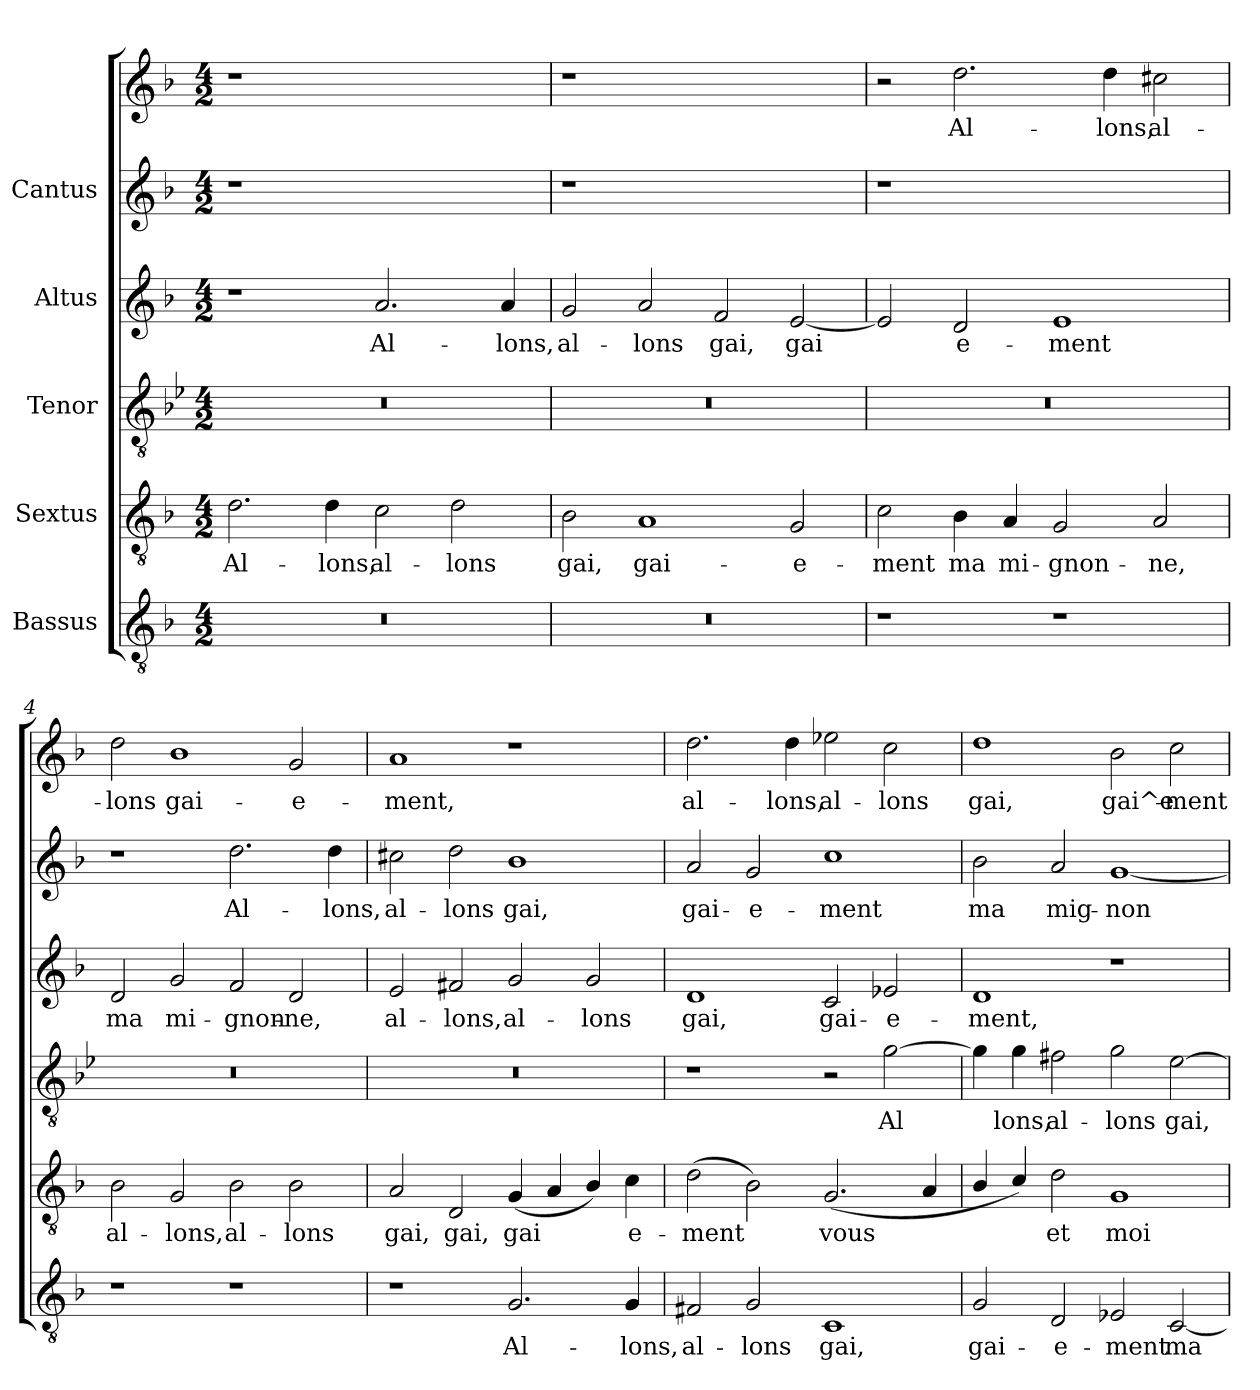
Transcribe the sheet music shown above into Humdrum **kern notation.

**kern	**text	**kern	**text	**kern	**text	**kern	**text	**kern	**text	**kern	**text
*part5	*part5	*part4	*part4	*part3	*part3	*part2	*part2	*part1	*part1	*part1	*part1
*staff6	*staff6	*staff5	*staff5	*staff4	*staff4	*staff3	*staff3	*staff2	*staff2	*staff1	*staff1
*I"Bassus	*	*I"Sextus	*	*I"Tenor	*	*I"Altus	*	*I"Cantus	*	*	*
!!LO:PB:g=z
*stria5	*	*stria5	*	*stria5	*	*stria5	*	*stria5	*	*stria5	*
*clefGv2	*	*clefGv2	*	*clefGv2	*	*clefG2	*	*clefG2	*	*clefG2	*
*k[b-]	*	*k[b-]	*	*k[b-e-]	*	*k[b-]	*	*k[b-]	*	*k[b-]	*
*F:	*	*F:	*	*B-:	*	*F:	*	*F:	*	*F:	*
*M4/2	*	*M4/2	*	*M4/2	*	*M4/2	*	*M4/2	*	*M4/2	*
*MM156	*	*MM156	*	*MM156	*	*MM156	*	*MM156	*	*MM156	*
=1	=1	=1	=1	=1	=1	=1	=1	=1	=1	=1	=1
!	!	!	!LO:LY:b:cj	!	!	!	!	!	!	!	!
0r	.	2.d\	Al-	0r	.	1r	.	1r	.	1r	.
!	!	!	!LO:LY:b:cj	!	!	!	!	!	!	!	!
.	.	4d\	-lons,	.	.	.	.	.	.	.	.
!	!	!	!LO:LY:b:cj	!	!	!	!LO:LY:b:cj	!	!	!	!
.	.	2c\	al-	.	.	2.a/	Al-	1ryy	.	1ryy	.
!	!	!	!LO:LY:b:cj	!	!	!	!	!	!	!	!
.	.	2d\	-lons	.	.	.	.	.	.	.	.
!	!	!	!	!	!	!	!LO:LY:b:cj	!	!	!	!
.	.	.	.	.	.	4a/	-lons,	.	.	.	.
=2	=2	=2	=2	=2	=2	=2	=2	=2	=2	=2	=2
!	!	!	!LO:LY:b:cj	!	!	!	!LO:LY:b:cj	!	!	!	!
0r	.	2B-\	gai,	0r	.	2g/	al-	1r	.	1r	.
!	!	!	!LO:LY:b:cj	!	!	!	!LO:LY:b:cj	!	!	!	!
.	.	1A	gai-	.	.	2a/	-lons	.	.	.	.
!	!	!	!	!	!	!	!LO:LY:b:cj	!	!	!	!
.	.	.	.	.	.	2f/	gai,	1ryy	.	1ryy	.
!	!	!	!LO:LY:b:cj	!	!	!	!LO:LY:b:cj	!	!	!	!
.	.	2G/	-e-	.	.	[<2e/	gai-	.	.	.	.
=3	=3	=3	=3	=3	=3	=3	=3	=3	=3	=3	=3
!	!	!	!LO:LY:b:cj	!	!	!	!LO:LY:b:cj	!	!	!	!
1r	.	2c\	-ment	0r	.	2e/]	-	1r	.	2r	.
!	!	!	!LO:LY:b:cj	!	!	!	!LO:LY:b:cj	!	!	!	!LO:LY:b:cj
.	.	4B-\	ma	.	.	2d/	e-	.	.	2.dd\	Al-
!	!	!	!LO:LY:b:cj	!	!	!	!	!	!	!	!
.	.	4A/	mi-	.	.	.	.	.	.	.	.
!	!	!	!LO:LY:b:cj	!	!	!	!LO:LY:b:cj	!	!	!	!
1r	.	2G/	-gnon-	.	.	1e	-ment	1ryy	.	.	.
!	!	!	!	!	!	!	!	!	!	!	!LO:LY:b:cj
.	.	.	.	.	.	.	.	.	.	4dd\	-lons,
!	!	!	!LO:LY:b:cj	!	!	!	!	!	!	!	!LO:LY:b:cj
.	.	2A/	-ne,	.	.	.	.	.	.	2cc#X\	al-
!!LO:LB:g=z
=4	=4	=4	=4	=4	=4	=4	=4	=4	=4	=4	=4
!	!	!	!LO:LY:b:cj	!	!	!	!LO:LY:b:cj	!	!	!	!LO:LY:b:cj
1r	.	2B-\	al-	0r	.	2d/	ma	1r	.	2dd\	-lons
!	!	!	!LO:LY:b:cj	!	!	!	!LO:LY:b:cj	!	!	!	!LO:LY:b:cj
.	.	2G/	-lons,	.	.	2g/	mi-	.	.	1b-	gai-
!	!	!	!LO:LY:b:cj	!	!	!	!LO:LY:b:cj	!	!LO:LY:b:cj	!	!
1r	.	2B-\	al-	.	.	2f/	-gnon-	2.dd\	-Al-	.	.
!	!	!	!LO:LY:b:cj	!	!	!	!LO:LY:b:cj	!	!	!	!LO:LY:b:cj
.	.	2B-\	-lons	.	.	2d/	-ne,	.	.	2g/	-e-
!	!	!	!	!	!	!	!	!	!LO:LY:b:cj	!	!
.	.	.	.	.	.	.	.	4dd\	-lons,	.	.
=5	=5	=5	=5	=5	=5	=5	=5	=5	=5	=5	=5
!	!	!	!LO:LY:b:cj	!	!	!	!LO:LY:b:cj	!	!LO:LY:b:cj	!	!LO:LY:b:cj
1r	.	2A/	gai,	0r	.	2e/	al-	2cc#X\	al-	1a	ment,
!	!	!	!LO:LY:b:cj	!	!	!	!LO:LY:b:cj	!	!LO:LY:b:cj	!	!
.	.	2D/	gai,	.	.	2f#X/	-lons,	2dd\	-lons	.	.
!	!LO:LY:b:cj	!	!LO:LY:b:cj	!	!	!	!LO:LY:b:cj	!	!LO:LY:b:cj	!	!
2.G/	Al-	(<4G/	gai-	.	.	2g/	al-	1b-	gai,	1r	.
!	!	!	!LO:LY:b:cj	!	!	!	!	!	!	!	!
.	.	4A/	-	.	.	.	.	.	.	.	.
!	!	!	!LO:LY:b:cj	!	!	!	!LO:LY:b:cj	!	!	!	!
.	.	4B-/)	.	.	.	2g/	-lons	.	.	.	.
!	!LO:LY:b:cj	!	!LO:LY:b:cj	!	!	!	!	!	!	!	!
4G/	-lons,	4c\	e-	.	.	.	.	.	.	.	.
=6	=6	=6	=6	=6	=6	=6	=6	=6	=6	=6	=6
!	!LO:LY:b:cj	!	!LO:LY:b:cj	!	!	!	!LO:LY:b:cj	!	!LO:LY:b:cj	!	!LO:LY:b:cj
2F#X/	al-	(>2d\	-ment	1r	.	1d	gai,	2a/	gai-	2.dd\	al-
!	!LO:LY:b:cj	!	!LO:LY:b:cj	!	!	!	!	!	!LO:LY:b:cj	!	!
2G/	-lons	2B-\)	.	.	.	.	.	2g/	-e-	.	.
!	!	!	!	!	!	!	!	!	!	!	!LO:LY:b:cj
.	.	.	.	.	.	.	.	.	.	4dd\	-lons,
!	!LO:LY:b:cj	!	!LO:LY:b:cj	!	!	!	!LO:LY:b:cj	!	!LO:LY:b:cj	!	!LO:LY:b:cj
1C	gai,	(<2.G/	vous	2r	.	2c/	gai-	1cc	-ment	2ee-X\	al-
!	!	!	!	!	!LO:LY:b:cj	!	!LO:LY:b:cj	!	!	!	!LO:LY:b:cj
.	.	.	.	[>2g\	Al-	2e-X/	-e-	.	.	2cc\	-lons
!	!	!	!LO:LY:b:cj	!	!	!	!	!	!	!	!
.	.	4A/	.	.	.	.	.	.	.	.	.
!!LO:LB:g=z
=7	=7	=7	=7	=7	=7	=7	=7	=7	=7	=7	=7
!	!LO:LY:b:cj	!	!LO:LY:b:cj	!	!LO:LY:b:cj	!	!LO:LY:b:cj	!	!LO:LY:b:cj	!	!LO:LY:b:cj
2G/	gai-	4B-/	.	4g\]	-	1d	-ment,	2b-\	ma	1dd	gai,
!	!	!	!LO:LY:b:cj	!	!LO:LY:b:cj	!	!	!	!	!	!
.	.	4c/)	.	4g\	lons,	.	.	.	.	.	.
!	!LO:LY:b:cj	!	!LO:LY:b:cj	!	!LO:LY:b:cj	!	!	!	!LO:LY:b:cj	!	!
2D/	-e-	2d\	et	2f#X\	al-	.	.	2a/	mig-	.	.
!	!LO:LY:b:cj	!	!LO:LY:b:cj	!	!LO:LY:b:cj	!	!	!	!LO:LY:b:cj	!	!LO:LY:b:cj
2E-X/	-ment	1G	moi	2g\	-lons	1r	.	[<1g	-non-	2b-\	gai^e-
!	!LO:LY:b:cj	!	!	!	!LO:LY:b:cj	!	!	!	!	!	!LO:LY:b:cj
[<2C/	ma	.	.	[>2e-\	gai,	.	.	.	.	2cc\	-ment
=	=	=	=	=	=	=	=	=	=	=	=
*-	*-	*-	*-	*-	*-	*-	*-	*-	*-	*-	*-
